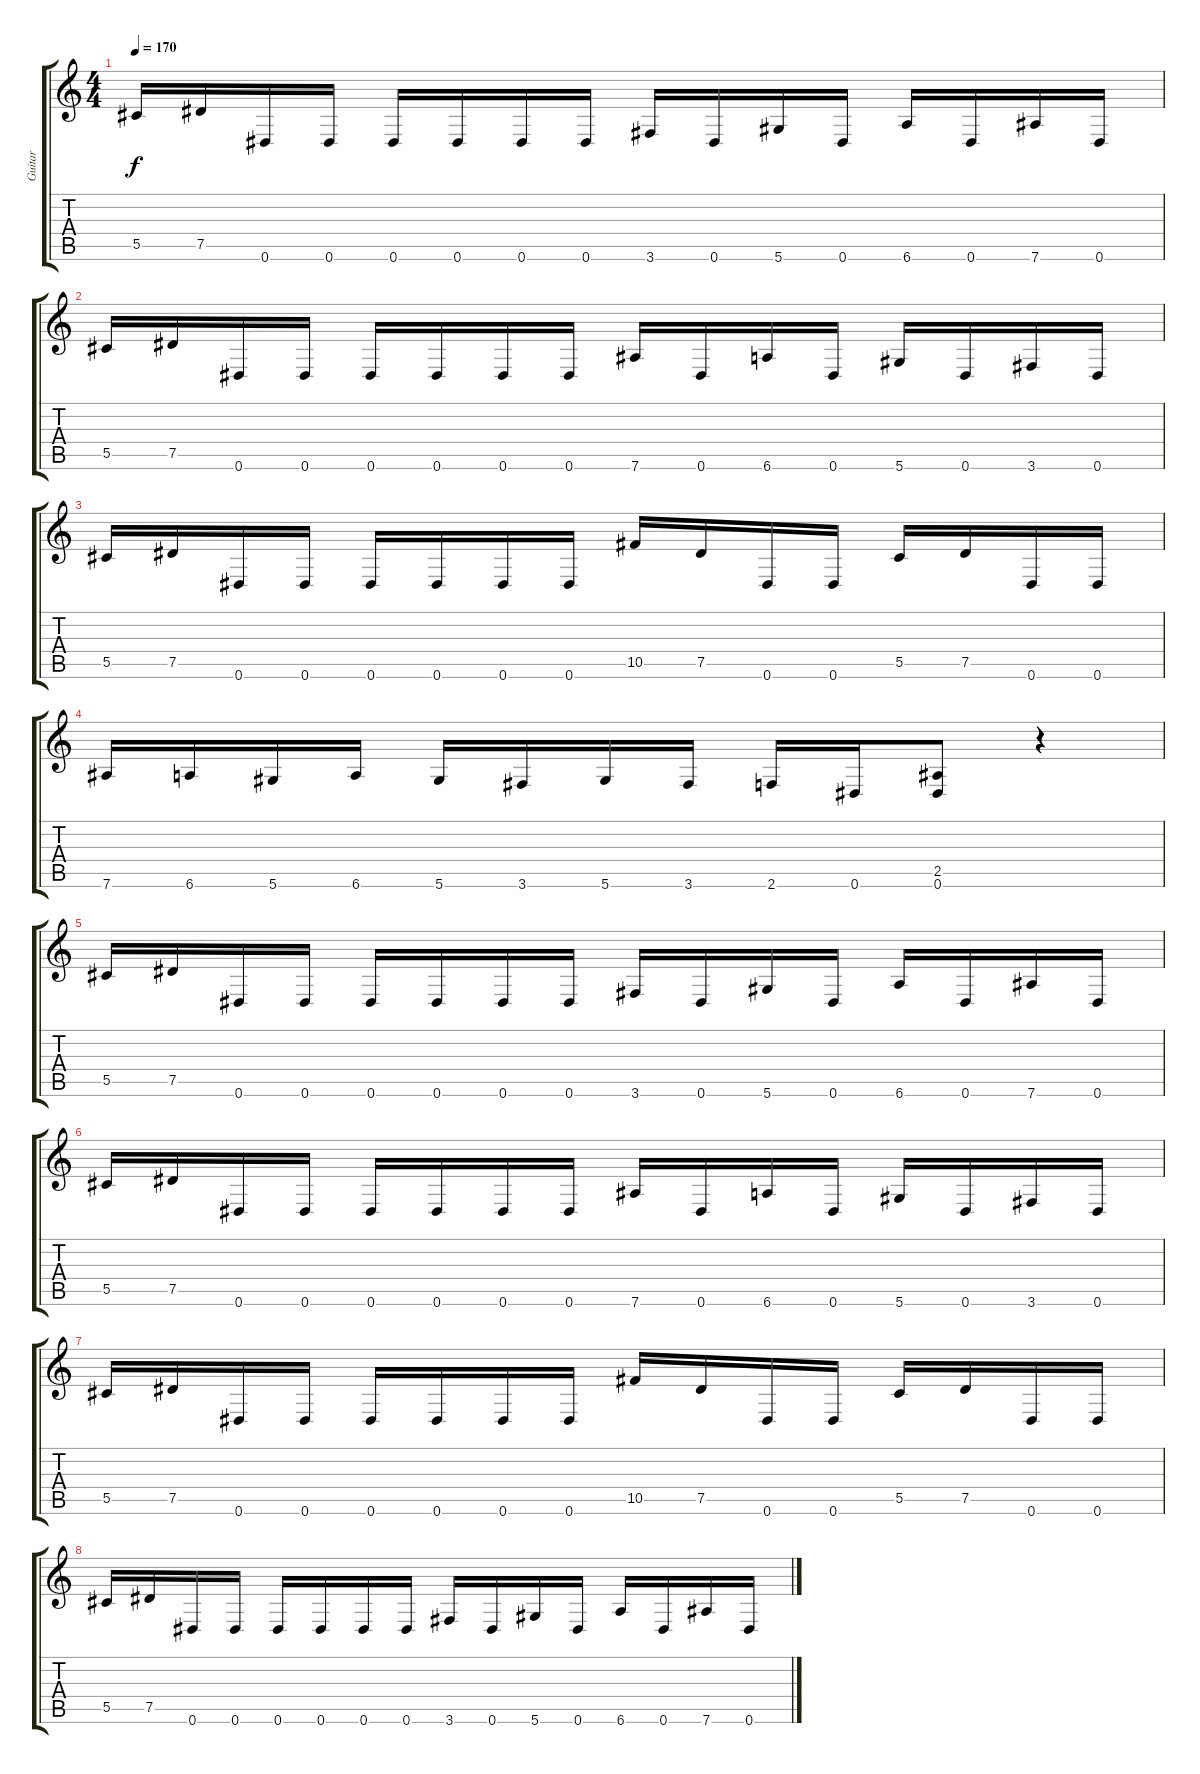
\track ("Guitar" "Guitar") {instrument distortionguitar}
\staff {score tabs}
\tuning (Eb4 Bb3 Gb3 Db3 Ab2 Eb2) {hide}
\ts (4 4)
\tempo 170
\clef g2
\ks c
5.5.16{dy f} 7.5.16 0.6.16 0.6.16 0.6.16 0.6.16 0.6.16 0.6.16 3.6.16 0.6.16 5.6.16 0.6.16 6.6.16 0.6.16 7.6.16 0.6.16 |
5.5.16 7.5.16 0.6.16 0.6.16 0.6.16 0.6.16 0.6.16 0.6.16 7.6.16 0.6.16 6.6.16 0.6.16 5.6.16 0.6.16 3.6.16 0.6.16 |
5.5.16 7.5.16 0.6.16 0.6.16 0.6.16 0.6.16 0.6.16 0.6.16 10.5.16 7.5.16 0.6.16 0.6.16 5.5.16 7.5.16 0.6.16 0.6.16 |
7.6.16 6.6.16 5.6.16 6.6.16 5.6.16 3.6.16 5.6.16 3.6.16 2.6.16 0.6.16 (2.5 0.6).8 r.4 |
5.5.16 7.5.16 0.6.16 0.6.16 0.6.16 0.6.16 0.6.16 0.6.16 3.6.16 0.6.16 5.6.16 0.6.16 6.6.16 0.6.16 7.6.16 0.6.16 |
5.5.16 7.5.16 0.6.16 0.6.16 0.6.16 0.6.16 0.6.16 0.6.16 7.6.16 0.6.16 6.6.16 0.6.16 5.6.16 0.6.16 3.6.16 0.6.16 |
5.5.16 7.5.16 0.6.16 0.6.16 0.6.16 0.6.16 0.6.16 0.6.16 10.5.16 7.5.16 0.6.16 0.6.16 5.5.16 7.5.16 0.6.16 0.6.16 |
5.5.16 7.5.16 0.6.16 0.6.16 0.6.16 0.6.16 0.6.16 0.6.16 3.6.16 0.6.16 5.6.16 0.6.16 6.6.16 0.6.16 7.6.16 0.6.16
